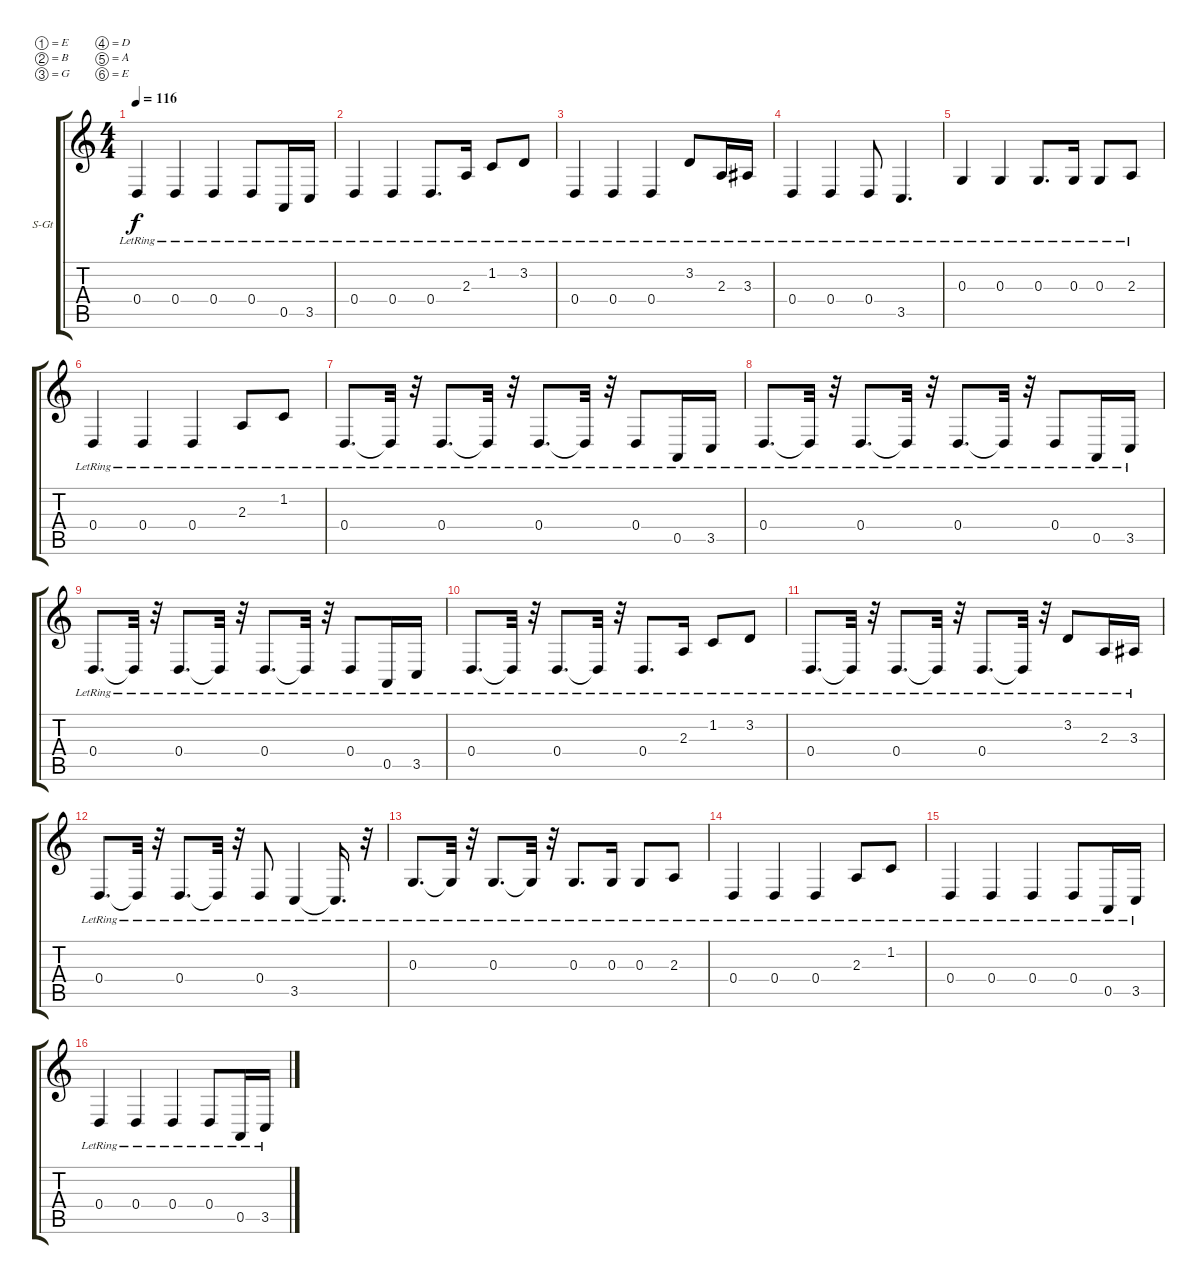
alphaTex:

\bracketExtendMode groupsimilarinstruments
\firstSystemTrackNameOrientation horizontal
\otherSystemsTrackNameOrientation horizontal
\track ("piano bas" "S-Gt") {instrument acousticgrandpiano}
\staff {score tabs}
\tuning (E3 B2 G2 D2 A1 E1)
\displaytranspose 12
\ts (4 4)
\tempo 116
\clef g2
\ks c
0.4{lr}.4{dy f} 0.4{lr}.4 0.4{lr}.4 0.4{lr}.8 0.5{lr}.16 3.5{lr}.16 |
0.4{lr}.4 0.4{lr}.4 0.4{lr}.8{d} 2.3{lr}.16 1.2{lr}.8 3.2{lr}.8 |
0.4{lr}.4 0.4{lr}.4 0.4{lr}.4 3.2{lr}.8 2.3{lr}.16 3.3{lr}.16 |
0.4{lr}.4 0.4{lr}.4 0.4{lr}.8 3.5{lr}.4{d} |
0.3{lr}.4 0.3{lr}.4 0.3{lr}.8{d} 0.3{lr}.16 0.3{lr}.8 2.3{lr}.8 |
0.4{lr}.4 0.4{lr}.4 0.4{lr}.4 2.3{lr}.8 1.2{lr}.8 |
0.4{lr}.8{d} 0.4{lr t}.32 r.32 0.4{lr}.8{d} 0.4{lr t}.32 r.32 0.4{lr}.8{d} 0.4{lr t}.32 r.32 0.4{lr}.8 0.5{lr}.16 3.5{lr}.16 |
0.4{lr}.8{d} 0.4{lr t}.32 r.32 0.4{lr}.8{d} 0.4{lr t}.32 r.32 0.4{lr}.8{d} 0.4{lr t}.32 r.32 0.4{lr}.8 0.5{lr}.16 3.5{lr}.16 |
0.4{lr}.8{d} 0.4{lr t}.32 r.32 0.4{lr}.8{d} 0.4{lr t}.32 r.32 0.4{lr}.8{d} 0.4{lr t}.32 r.32 0.4{lr}.8 0.5{lr}.16 3.5{lr}.16 |
0.4{lr}.8{d} 0.4{lr t}.32 r.32 0.4{lr}.8{d} 0.4{lr t}.32 r.32 0.4{lr}.8{d} 2.3{lr}.16 1.2{lr}.8 3.2{lr}.8 |
0.4{lr}.8{d} 0.4{lr t}.32 r.32 0.4{lr}.8{d} 0.4{lr t}.32 r.32 0.4{lr}.8{d} 0.4{lr t}.32 r.32 3.2{lr}.8 2.3{lr}.16 3.3{lr}.16 |
0.4{lr}.8{d} 0.4{lr t}.32 r.32 0.4{lr}.8{d} 0.4{lr t}.32 r.32 0.4{lr}.8 3.5{lr}.4 3.5{lr t}.16{d} r.32 |
0.3{lr}.8{d} 0.3{lr t}.32 r.32 0.3{lr}.8{d} 0.3{lr t}.32 r.32 0.3{lr}.8{d} 0.3{lr}.16 0.3{lr}.8 2.3{lr}.8 |
0.4{lr}.4 0.4{lr}.4 0.4{lr}.4 2.3{lr}.8 1.2{lr}.8 |
0.4{lr}.4 0.4{lr}.4 0.4{lr}.4 0.4{lr}.8 0.5{lr}.16 3.5{lr}.16 |
0.4{lr}.4 0.4{lr}.4 0.4{lr}.4 0.4{lr}.8 0.5{lr}.16 3.5{lr}.16
